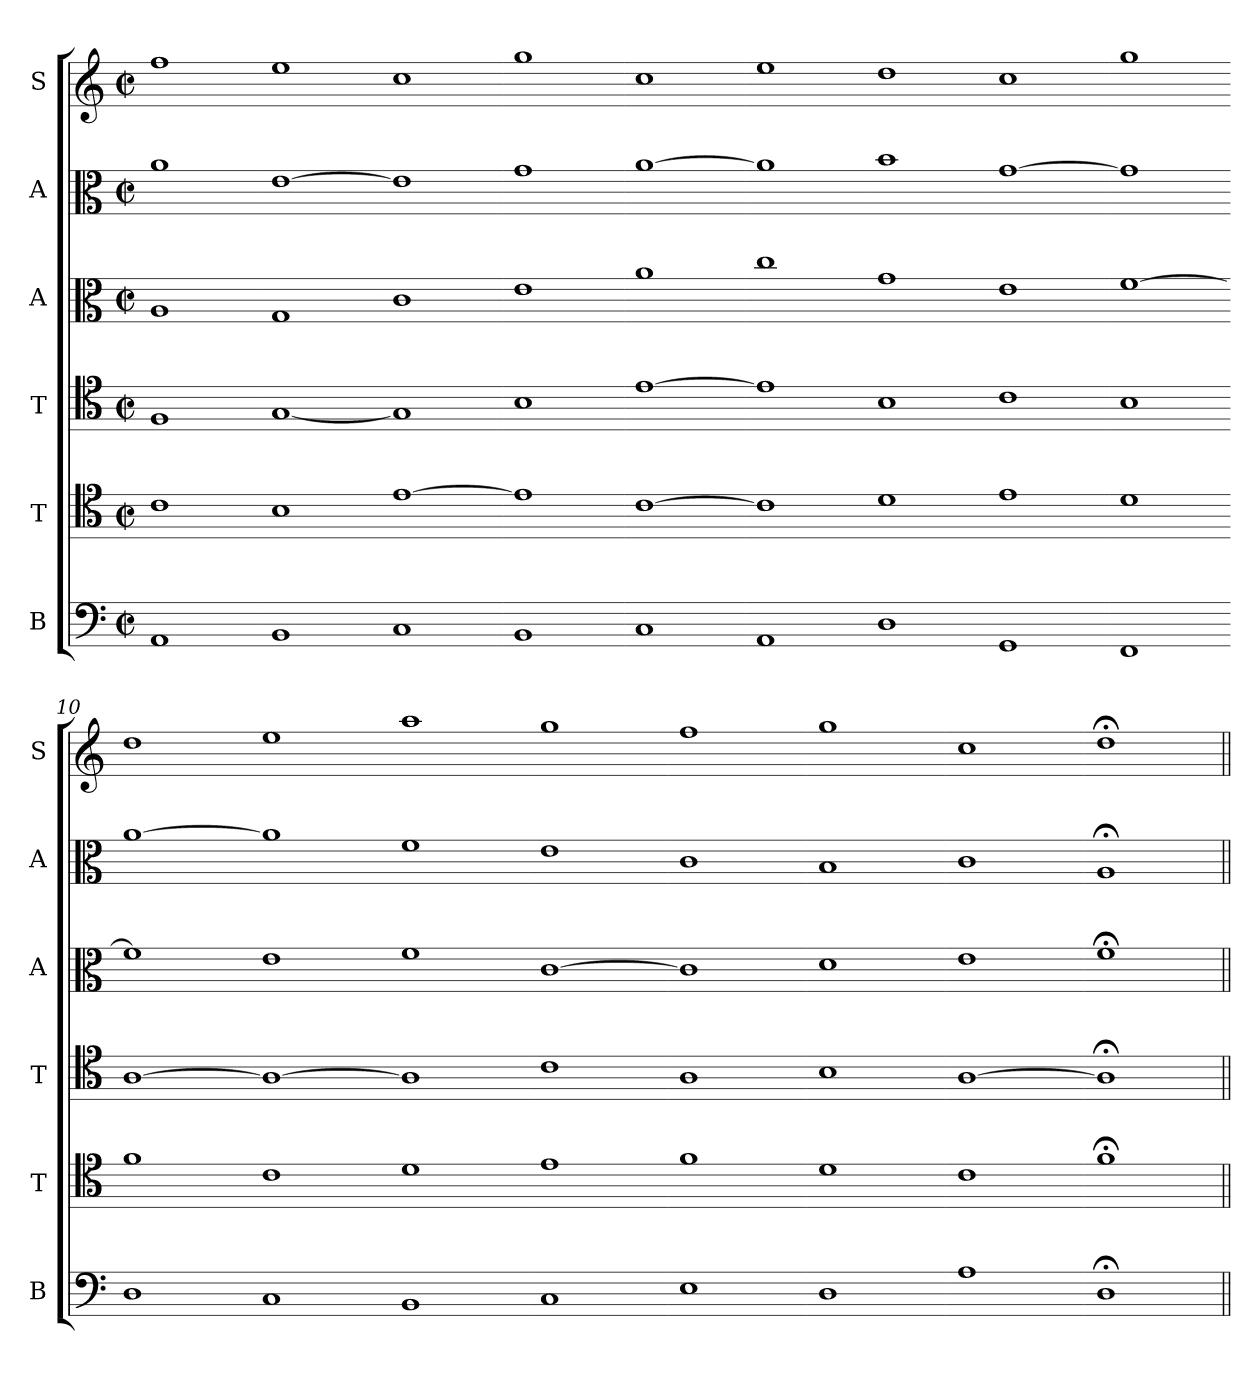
**kern	**kern	**kern	**kern	**kern	**kern
*part6	*part5	*part4	*part3	*part2	*part1
*staff6	*staff5	*staff4	*staff3	*staff2	*staff1
*I"B	*I"T	*I"T	*I"A	*I"A	*I"S
*I'B	*I'T	*I'T	*I'A	*I'A	*I'S
*clefF4	*clefC4	*clefC4	*clefC3	*clefC3	*clefG2
*k[]	*k[]	*k[]	*k[]	*k[]	*k[]
*M2/2	*M2/2	*M2/2	*M2/2	*M2/2	*M2/2
*met(c|)	*met(c|)	*met(c|)	*met(c|)	*met(c|)	*met(c|)
*MM208	*MM208	*MM208	*MM208	*MM208	*MM208
=1	=1	=1	=1	=1	=1
1AA	1c	1F	1A	1a	1ff
=2-	=2-	=2-	=2-	=2-	=2-
1BB	1B	[1G	1G	[1e	1ee
=3-	=3-	=3-	=3-	=3-	=3-
1C	[1e	1G]	1c	1e]	1cc
=4-	=4-	=4-	=4-	=4-	=4-
1BB	1e]	1B	1e	1g	1gg
=5-	=5-	=5-	=5-	=5-	=5-
1C	[1c	[1e	1a	[1a	1cc
=6-	=6-	=6-	=6-	=6-	=6-
1AA	1c]	1e]	1cc	1a]	1ee
=7-	=7-	=7-	=7-	=7-	=7-
1D	1d	1B	1g	1b	1dd
=8-	=8-	=8-	=8-	=8-	=8-
1GG	1e	1c	1e	[1g	1cc
=9-	=9-	=9-	=9-	=9-	=9-
1FF	1d	1B	[1f	1g]	1gg
=10-	=10-	=10-	=10-	=10-	=10-
1D	1f	[1A	1f]	[1a	1dd
=11-	=11-	=11-	=11-	=11-	=11-
1C	1c	1A_	1e	1a]	1ee
=12-	=12-	=12-	=12-	=12-	=12-
1BB	1d	1A]	1f	1f	1aa
=13-	=13-	=13-	=13-	=13-	=13-
1C	1e	1c	[1c	1e	1gg
=14-	=14-	=14-	=14-	=14-	=14-
1E	1f	1A	1c]	1c	1ff
=15-	=15-	=15-	=15-	=15-	=15-
1D	1d	1B	1d	1B	1gg
=16-	=16-	=16-	=16-	=16-	=16-
1A	1c	[1A	1e	1c	1cc
=17-	=17-	=17-	=17-	=17-	=17-
1D;<	1f;<	1A;<]	1f;<	1A;	1dd;<
=||	=||	=||	=||	=||	=||
*-	*-	*-	*-	*-	*-
